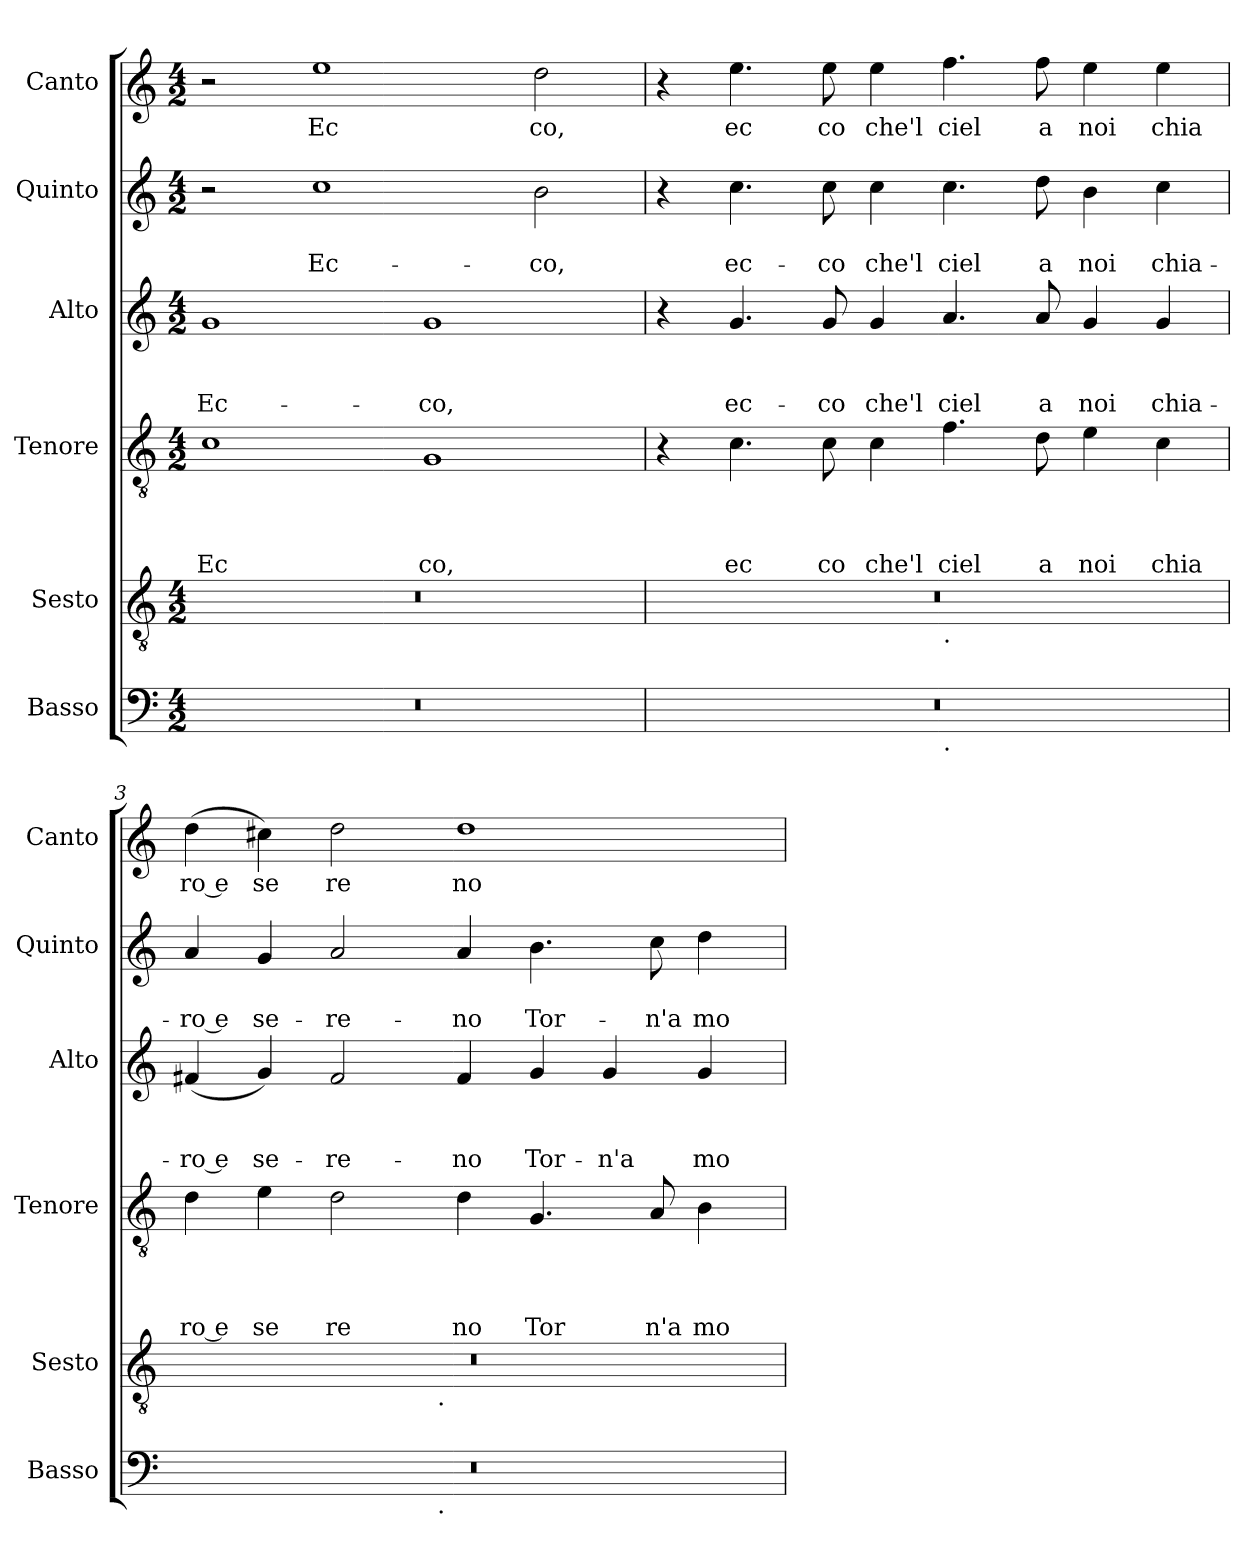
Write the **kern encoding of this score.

**kern	**kern	**kern	**text	**text	**text	**text	**kern	**text	**text	**text	**kern	**text	**text	**kern	**text
*part6	*part5	*part4	*part4	*part4	*part4	*part4	*part3	*part3	*part3	*part3	*part2	*part2	*part2	*part1	*part1
*staff6	*staff5	*staff4	*staff4	*staff4	*staff4	*staff4	*staff3	*staff3	*staff3	*staff3	*staff2	*staff2	*staff2	*staff1	*staff1
*I"Basso	*I"Sesto	*I"Tenore	*	*	*	*	*I"Alto	*	*	*	*I"Quinto	*	*	*I"Canto	*
*I'Basso	*I'Sesto	*I'Tenore	*	*	*	*	*I'Alto	*	*	*	*I'Quinto	*	*	*I'Canto	*
*clefF4	*clefGv2	*clefGv2	*	*	*	*	*clefG2	*	*	*	*clefG2	*	*	*clefG2	*
*k[]	*k[]	*k[]	*	*	*	*	*k[]	*	*	*	*k[]	*	*	*k[]	*
*C:	*C:	*C:	*	*	*	*	*C:	*	*	*	*C:	*	*	*C:	*
*M4/2	*M4/2	*M4/2	*	*	*	*	*M4/2	*	*	*	*M4/2	*	*	*M4/2	*
=1	=1	=1	=1	=1	=1	=1	=1	=1	=1	=1	=1	=1	=1	=1	=1
!	!	!	!	!	!	!LO:LY:b	!	!	!	!LO:LY:b	!	!	!	!	!
0r	0r	1c	.	.	.	Ec	1g	.	.	Ec-	2r	.	.	2r	.
!	!	!	!	!	!	!	!	!	!	!	!	!	!LO:LY:b	!	!LO:LY:b
.	.	.	.	.	.	.	.	.	.	.	1cc	.	Ec-	1ee	Ec
!	!	!	!	!	!	!LO:LY:b	!	!	!	!LO:LY:b	!	!	!	!	!
.	.	1G	.	.	.	co,	1g	.	.	-co,	.	.	.	.	.
!	!	!	!	!	!	!	!	!	!	!	!	!	!LO:LY:b	!	!LO:LY:b
.	.	.	.	.	.	.	.	.	.	.	2b\	.	-co,	2dd\	co,
=2	=2	=2	=2	=2	=2	=2	=2	=2	=2	=2	=2	=2	=2	=2	=2
*^	*^	*	*	*	*	*	*	*	*	*	*	*	*	*	*
0r	1ryy	0r	1ryy	4r	.	.	.	.	4r	.	.	.	4r	.	.	4r	.
!	!	!	!	!	!	!	!	!LO:LY:b	!	!	!	!LO:LY:b	!	!	!LO:LY:b	!	!LO:LY:b
.	.	.	.	4.c\	.	.	.	ec	4.g/	.	.	ec-	4.cc\	.	ec-	4.ee\	ec
!	!	!	!	!	!	!	!	!LO:LY:b	!	!	!	!LO:LY:b	!	!	!LO:LY:b	!	!LO:LY:b
.	.	.	.	8c\	.	.	.	co	8g/	.	.	-co	8cc\	.	-co	8ee\	co
!	!	!	!	!	!	!	!	!LO:LY:b	!	!	!	!LO:LY:b	!	!	!LO:LY:b	!	!LO:LY:b
.	.	.	.	4c\	.	.	.	che'l	4g/	.	.	che'l	4cc\	.	che'l	4ee\	che'l
!	!	!	!LO:TX:b:t=.	!	!	!	!	!	!	!	!	!	!	!	!	!	!
!	!LO:TX:b:t=.	!	!	!	!	!	!	!	!	!	!	!	!	!	!	!	!
!	!	!	!	!	!	!	!	!LO:LY:b	!	!	!	!LO:LY:b	!	!	!LO:LY:b	!	!LO:LY:b
.	1ryy	.	1ryy	4.f\	.	.	.	ciel	4.a/	.	.	ciel	4.cc\	.	ciel	4.ff\	ciel
!	!	!	!	!	!	!	!	!LO:LY:b	!	!	!	!LO:LY:b	!	!	!LO:LY:b	!	!LO:LY:b
.	.	.	.	8d\	.	.	.	a	8a/	.	.	a	8dd\	.	a	8ff\	a
!	!	!	!	!	!	!	!	!LO:LY:b	!	!	!	!LO:LY:b	!	!	!LO:LY:b	!	!LO:LY:b
.	.	.	.	4e\	.	.	.	noi	4g/	.	.	noi	4b\	.	noi	4ee\	noi
!	!	!	!	!	!	!	!	!LO:LY:b	!	!	!	!LO:LY:b	!	!	!LO:LY:b	!	!LO:LY:b
.	.	.	.	4c\	.	.	.	chia	4g/	.	.	chia-	4cc\	.	chia-	4ee\	chia
=3	=3	=3	=3	=3	=3	=3	=3	=3	=3	=3	=3	=3	=3	=3	=3	=3	=3
!	!	!	!	!	!	!	!	!LO:LY:b:rj	!	!	!	!LO:LY:b:rj	!	!	!LO:LY:b:rj	!	!LO:LY:b:rj
0r	2ryy	0r	2ryy	4d\	.	.	.	ro e	(<4f#X/	.	.	-ro e	4a/	.	-ro e	(<4dd\	ro e
!	!	!	!	!	!	!	!	!LO:LY:b	!	!	!	!LO:LY:b	!	!	!LO:LY:b	!	!LO:LY:b
.	.	.	.	4e\	.	.	.	se	4g/)	.	.	se-	4g/	.	se-	4cc#X\)	se
!	!	!	!	!	!	!	!	!LO:LY:b	!	!	!	!LO:LY:b	!	!	!LO:LY:b	!	!LO:LY:b
.	4...ryy	.	4...ryy	2d\	.	.	.	re	2f#/	.	.	-re-	2a/	.	-re-	2dd\	re
!	!	!	!LO:TX:b:t=.	!	!	!	!	!	!	!	!	!	!	!	!	!	!
!	!LO:TX:b:t=.	!	!	!	!	!	!	!	!	!	!	!	!	!	!	!	!
.	1ryy	.	1ryy	.	.	.	.	.	.	.	.	.	.	.	.	.	.
!	!	!	!	!	!	!	!	!LO:LY:b	!	!	!	!LO:LY:b	!	!	!LO:LY:b	!	!LO:LY:b
.	.	.	.	4d\	.	.	.	no	4f#/	.	.	-no	4a/	.	-no	1dd	no
!	!	!	!	!	!	!	!	!LO:LY:b	!	!	!	!LO:LY:b	!	!	!LO:LY:b	!	!
.	.	.	.	4.G/	.	.	.	Tor	4g/	.	.	Tor-	4.b\	.	Tor-	.	.
!	!	!	!	!	!	!	!	!	!	!	!	!LO:LY:b	!	!	!	!	!
.	.	.	.	.	.	.	.	.	4g/	.	.	-n'a	.	.	.	.	.
!	!	!	!	!	!	!	!	!LO:LY:b	!	!	!	!	!	!	!LO:LY:b	!	!
.	.	.	.	8A/	.	.	.	n'a	.	.	.	.	8cc\	.	-n'a	.	.
!	!	!	!	!	!	!	!	!LO:LY:b	!	!	!	!LO:LY:b	!	!	!LO:LY:b	!	!
.	.	.	.	4B\	.	.	.	mo	4g/	.	.	mo-	4dd\	.	mo-	.	.
.	32ryy	.	32ryy	.	.	.	.	.	.	.	.	.	.	.	.	.	.
*v	*v	*	*	*	*	*	*	*	*	*	*	*	*	*	*	*	*
*	*v	*v	*	*	*	*	*	*	*	*	*	*	*	*	*	*
=	=	=	=	=	=	=	=	=	=	=	=	=	=	=	=
*-	*-	*-	*-	*-	*-	*-	*-	*-	*-	*-	*-	*-	*-	*-	*-
